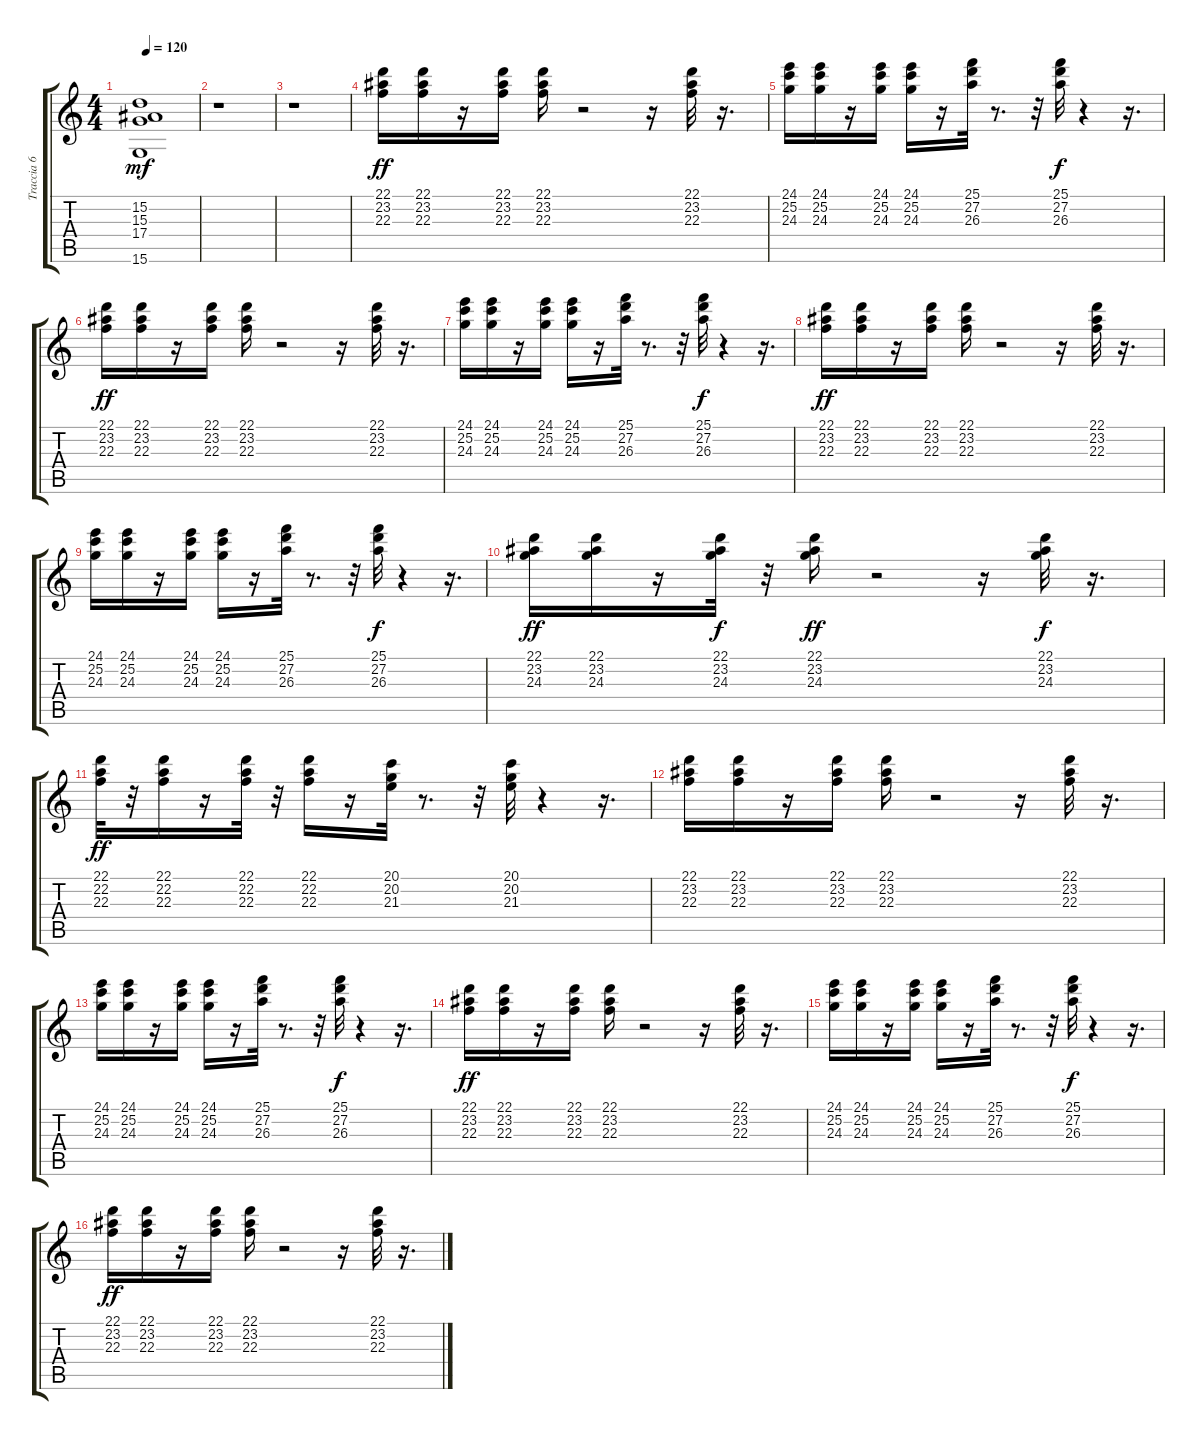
\track ("Traccia 6" "Traccia 6") {instrument drawbarorgan}
\staff {score tabs}
\tuning (E4 B3 G3 D3 A2 E2) {hide}
\ts (4 4)
\tempo 120
\clef g2
\ks c
(15.2 15.3 17.4 15.6).1{dy mf} |
r.1 |
r.1 |
(22.1 23.2 22.3).16{dy ff} (22.1 23.2 22.3).16 r.16 (22.1 23.2 22.3).16 (22.1 23.2 22.3).16 r.2 r.16 (22.1 23.2 22.3).32 r.16{d} |
(24.1 25.2 24.3).16 (24.1 25.2 24.3).16 r.16 (24.1 25.2 24.3).16 (24.1 25.2 24.3).16 r.16 (25.1 27.2 26.3).32 r.8{d} r.32 (25.1 27.2 26.3).32{dy f} r.4 r.16{d} |
(22.1 23.2 22.3).16{dy ff} (22.1 23.2 22.3).16 r.16 (22.1 23.2 22.3).16 (22.1 23.2 22.3).16 r.2 r.16 (22.1 23.2 22.3).32 r.16{d} |
(24.1 25.2 24.3).16 (24.1 25.2 24.3).16 r.16 (24.1 25.2 24.3).16 (24.1 25.2 24.3).16 r.16 (25.1 27.2 26.3).32 r.8{d} r.32 (25.1 27.2 26.3).32{dy f} r.4 r.16{d} |
(22.1 23.2 22.3).16{dy ff} (22.1 23.2 22.3).16 r.16 (22.1 23.2 22.3).16 (22.1 23.2 22.3).16 r.2 r.16 (22.1 23.2 22.3).32 r.16{d} |
(24.1 25.2 24.3).16 (24.1 25.2 24.3).16 r.16 (24.1 25.2 24.3).16 (24.1 25.2 24.3).16 r.16 (25.1 27.2 26.3).32 r.8{d} r.32 (25.1 27.2 26.3).32{dy f} r.4 r.16{d} |
(22.1 23.2 24.3).16{dy ff} (22.1 23.2 24.3).16 r.16 (22.1 23.2 24.3).32{dy f} r.32 (22.1 23.2 24.3).16{dy ff} r.2 r.16 (22.1 23.2 24.3).32{dy f} r.16{d} |
(22.1 22.2 22.3).32{dy ff} r.32 (22.1 22.2 22.3).16 r.16 (22.1 22.2 22.3).32 r.32 (22.1 22.2 22.3).16 r.16 (20.1 20.2 21.3).32 r.8{d} r.32 (20.1 20.2 21.3).32 r.4 r.16{d} |
(22.1 23.2 22.3).16 (22.1 23.2 22.3).16 r.16 (22.1 23.2 22.3).16 (22.1 23.2 22.3).16 r.2 r.16 (22.1 23.2 22.3).32 r.16{d} |
(24.1 25.2 24.3).16 (24.1 25.2 24.3).16 r.16 (24.1 25.2 24.3).16 (24.1 25.2 24.3).16 r.16 (25.1 27.2 26.3).32 r.8{d} r.32 (25.1 27.2 26.3).32{dy f} r.4 r.16{d} |
(22.1 23.2 22.3).16{dy ff} (22.1 23.2 22.3).16 r.16 (22.1 23.2 22.3).16 (22.1 23.2 22.3).16 r.2 r.16 (22.1 23.2 22.3).32 r.16{d} |
(24.1 25.2 24.3).16 (24.1 25.2 24.3).16 r.16 (24.1 25.2 24.3).16 (24.1 25.2 24.3).16 r.16 (25.1 27.2 26.3).32 r.8{d} r.32 (25.1 27.2 26.3).32{dy f} r.4 r.16{d} |
(22.1 23.2 22.3).16{dy ff} (22.1 23.2 22.3).16 r.16 (22.1 23.2 22.3).16 (22.1 23.2 22.3).16 r.2 r.16 (22.1 23.2 22.3).32 r.16{d}
